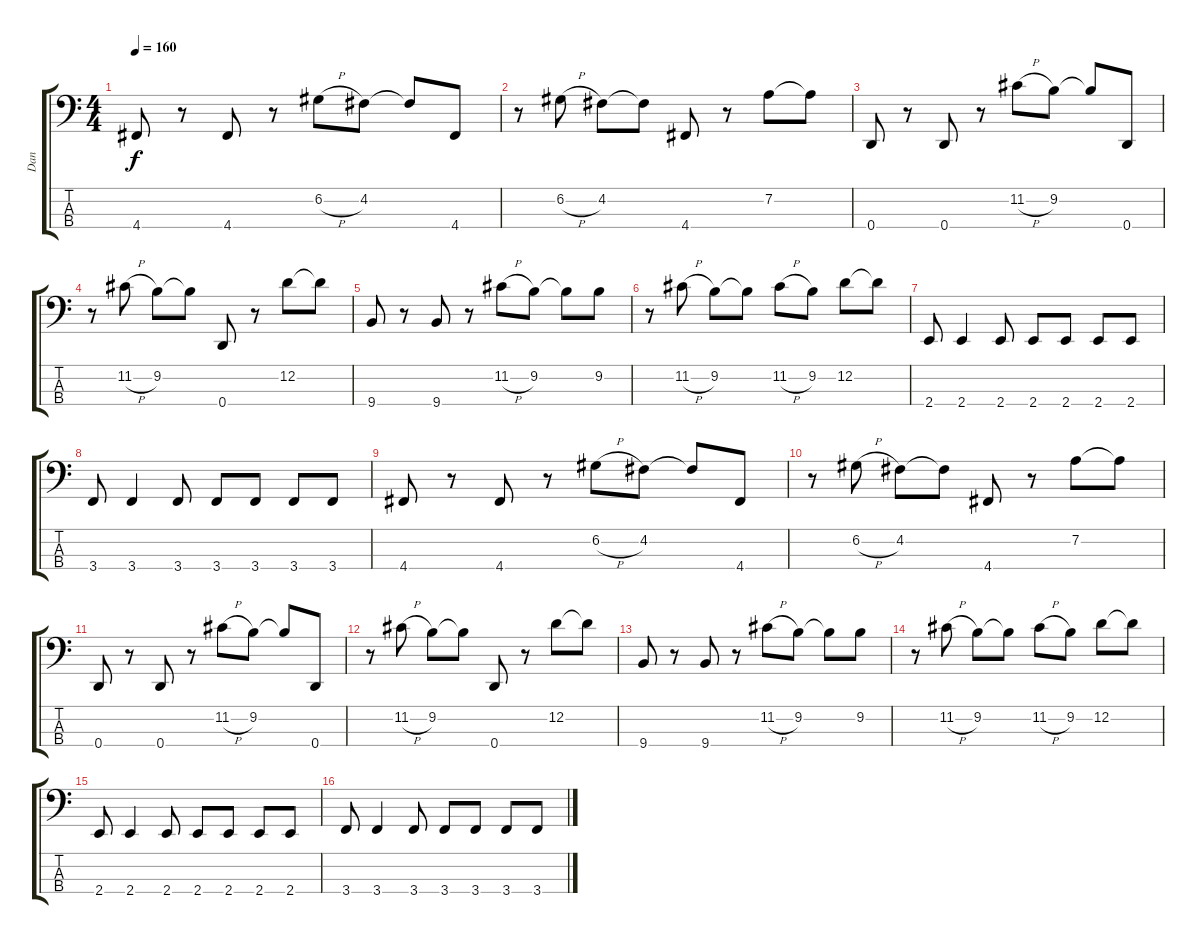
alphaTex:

\track ("Dan" "Dan") {instrument electricbasspick}
\staff {score tabs}
\tuning (G2 D2 A1 D1) {hide}
\ts (4 4)
\tempo 160
\clef f4
\ks c
4.4.8{dy f} r.8 4.4.8 r.8 6.2{h}.8 4.2.8 4.2{t}.8 4.4.8 |
r.8 6.2{h}.8 4.2.8 4.2{t}.8 4.4.8 r.8 7.2.8 7.2{t}.8 |
0.4.8 r.8 0.4.8 r.8 11.2{h}.8 9.2.8 9.2{t}.8 0.4.8 |
r.8 11.2{h}.8 9.2.8 9.2{t}.8 0.4.8 r.8 12.2.8 12.2{t}.8 |
9.4.8 r.8 9.4.8 r.8 11.2{h}.8 9.2.8 9.2{t}.8 9.2.8 |
r.8 11.2{h}.8 9.2.8 9.2{t}.8 11.2{h}.8 9.2.8 12.2.8 12.2{t}.8 |
2.4.8 2.4.4 2.4.8 2.4.8 2.4.8 2.4.8 2.4.8 |
3.4.8 3.4.4 3.4.8 3.4.8 3.4.8 3.4.8 3.4.8 |
4.4.8 r.8 4.4.8 r.8 6.2{h}.8 4.2.8 4.2{t}.8 4.4.8 |
r.8 6.2{h}.8 4.2.8 4.2{t}.8 4.4.8 r.8 7.2.8 7.2{t}.8 |
0.4.8 r.8 0.4.8 r.8 11.2{h}.8 9.2.8 9.2{t}.8 0.4.8 |
r.8 11.2{h}.8 9.2.8 9.2{t}.8 0.4.8 r.8 12.2.8 12.2{t}.8 |
9.4.8 r.8 9.4.8 r.8 11.2{h}.8 9.2.8 9.2{t}.8 9.2.8 |
r.8 11.2{h}.8 9.2.8 9.2{t}.8 11.2{h}.8 9.2.8 12.2.8 12.2{t}.8 |
2.4.8 2.4.4 2.4.8 2.4.8 2.4.8 2.4.8 2.4.8 |
3.4.8 3.4.4 3.4.8 3.4.8 3.4.8 3.4.8 3.4.8
